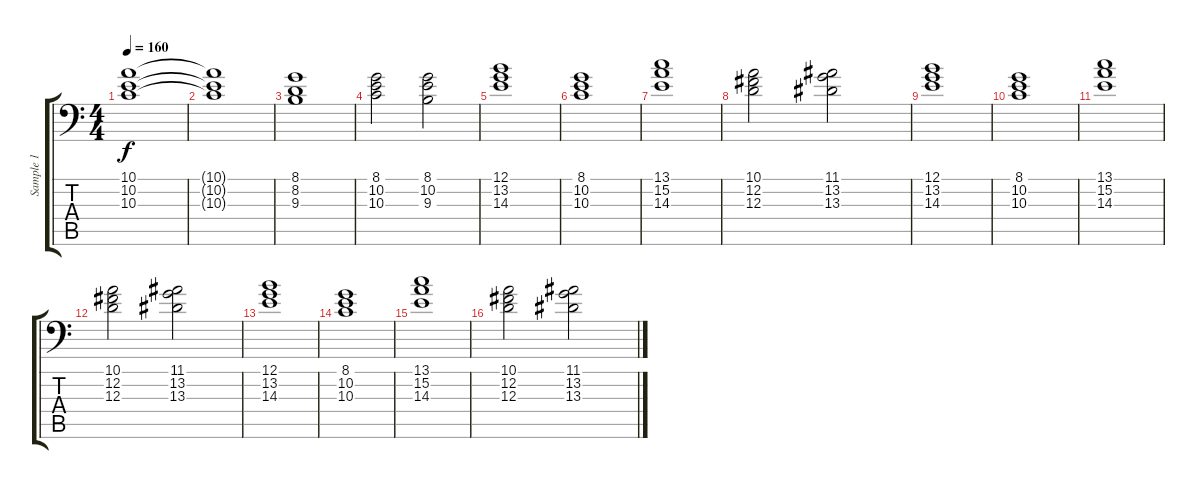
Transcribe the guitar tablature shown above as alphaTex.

\track ("Sample 1" "Sample 1") {instrument choiraahs}
\staff {score tabs}
\tuning (B3 Gb3 D3 A2 E2 A1) {hide}
\ts (4 4)
\tempo 160
\clef f4
\ks c
(10.1 10.2 10.3).1{dy f} |
(10.1{t} 10.2{t} 10.3{t}).1 |
(8.1 8.2 9.3).1 |
(8.1 10.2 10.3).2 (8.1 10.2 9.3).2 |
(12.1 13.2 14.3).1{volume 14} |
(8.1 10.2 10.3).1 |
(13.1 15.2 14.3).1 |
(10.1 12.2 12.3).2 (11.1 13.2 13.3).2 |
(12.1 13.2 14.3).1 |
(8.1 10.2 10.3).1 |
(13.1 15.2 14.3).1 |
(10.1 12.2 12.3).2 (11.1 13.2 13.3).2 |
(12.1 13.2 14.3).1 |
(8.1 10.2 10.3).1 |
(13.1 15.2 14.3).1 |
(10.1 12.2 12.3).2 (11.1 13.2 13.3).2
